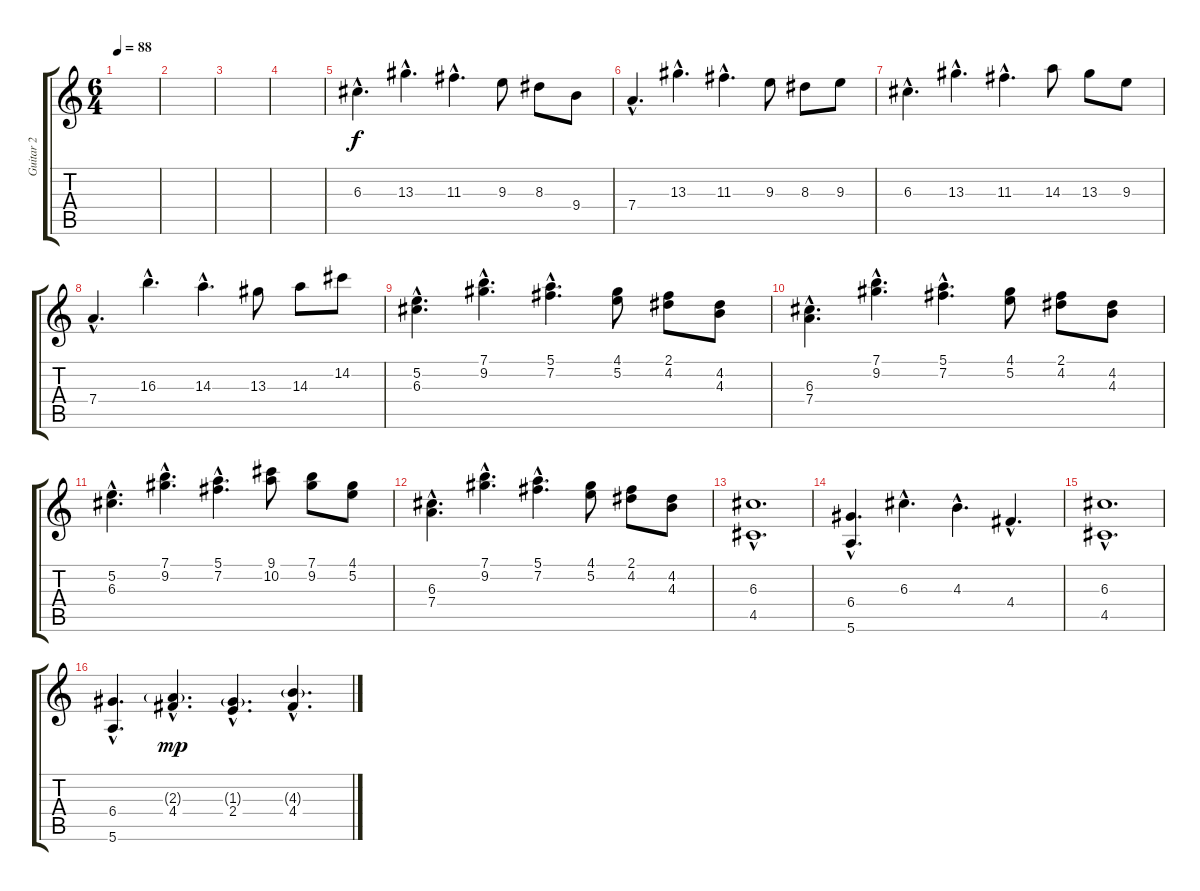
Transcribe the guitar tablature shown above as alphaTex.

\track ("Guitar 2" "Guitar 2") {instrument electricguitarjazz}
\staff {score tabs}
\tuning (E4 B3 G3 D3 A2 E2) {hide}
\ts (6 4)
\tempo 88
\clef g2
\ks c
|
|
|
|
6.3{hac}.4{d} 13.3{hac}.4{d} 11.3{hac}.4{d} 9.3.8 8.3.8 9.4.8 |
7.4{hac}.4{d} 13.3{hac}.4{d} 11.3{hac}.4{d} 9.3.8 8.3.8 9.3.8 |
6.3{hac}.4{d} 13.3{hac}.4{d} 11.3{hac}.4{d} 14.3.8 13.3.8 9.3.8 |
7.4{hac}.4{d} 16.3{hac}.4{d} 14.3{hac}.4{d} 13.3.8 14.3.8 14.2.8 |
(5.2{hac} 6.3{hac}).4{d} (7.1{hac} 9.2{hac}).4{d} (5.1{hac} 7.2{hac}).4{d} (4.1 5.2).8 (2.1 4.2).8 (4.2 4.3).8 |
(6.3{hac} 7.4{hac}).4{d} (7.1{hac} 9.2{hac}).4{d} (5.1{hac} 7.2{hac}).4{d} (4.1 5.2).8 (2.1 4.2).8 (4.2 4.3).8 |
(5.2{hac} 6.3{hac}).4{d} (7.1{hac} 9.2{hac}).4{d} (5.1{hac} 7.2{hac}).4{d} (9.1 10.2).8 (7.1 9.2).8 (4.1 5.2).8 |
(6.3{hac} 7.4{hac}).4{d} (7.1{hac} 9.2{hac}).4{d} (5.1{hac} 7.2{hac}).4{d} (4.1 5.2).8 (2.1 4.2).8 (4.2 4.3).8 |
(6.3{hac} 4.5{hac}).1{d} |
(6.4{hac} 5.6{hac}).4{d} 6.3{hac}.4{d} 4.3{hac}.4{d} 4.4{hac}.4{d} |
(6.3{hac} 4.5{hac}).1{d} |
(6.4{hac} 5.6{hac}).4{d} (2.3{g hac} 4.4{hac}).4{d dy mp} (1.3{g hac} 2.4{hac}).4{d} (4.3{g hac} 4.4{hac}).4{d}
